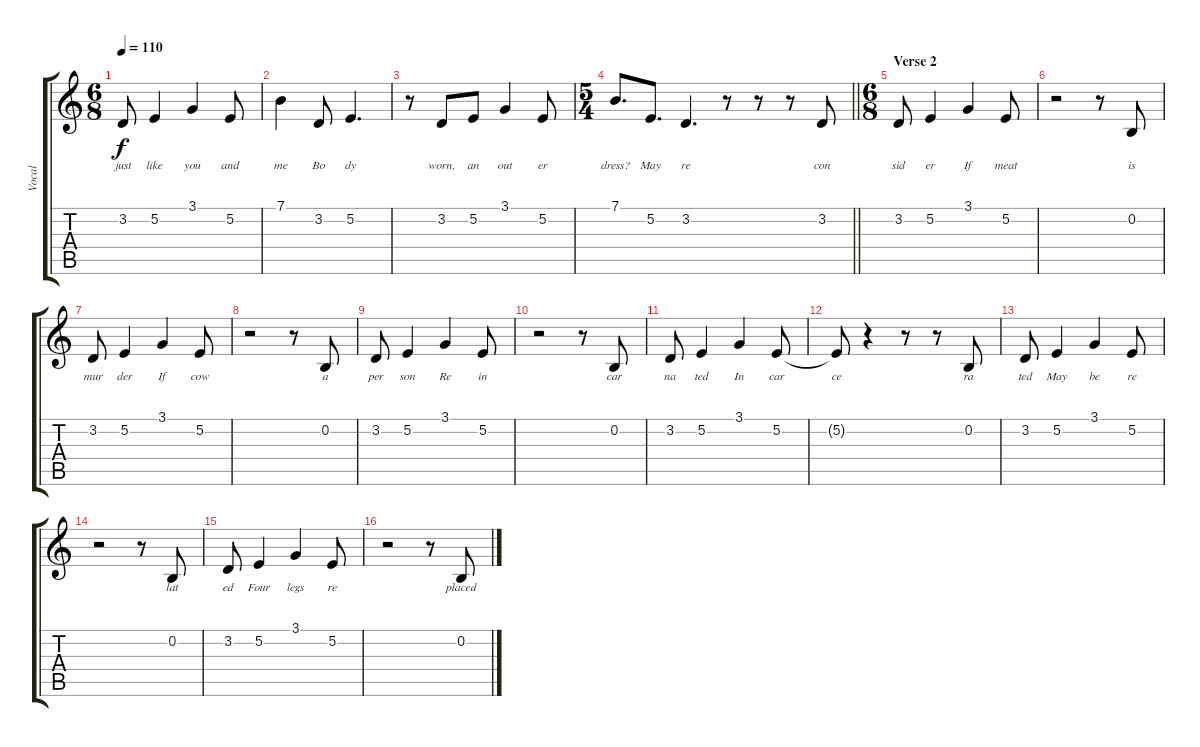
\track ("Vocal" "Vocal") {instrument acousticgrandpiano}
\staff {score tabs}
\tuning (E4 B3 G3 D3 A2 E2) {hide}
\ts (6 8)
\tempo 110
\clef g2
\ks c
3.2.8{lyrics (0 "just") lyrics (1 "") lyrics (2 "") lyrics (3 "") lyrics (4 "") dy f} 5.2.4{lyrics (0 "like") lyrics (1 "") lyrics (2 "") lyrics (3 "") lyrics (4 "")} 3.1.4{lyrics (0 "you") lyrics (1 "") lyrics (2 "") lyrics (3 "") lyrics (4 "")} 5.2.8{lyrics (0 "and") lyrics (1 "") lyrics (2 "") lyrics (3 "") lyrics (4 "")} |
7.1.4{lyrics (0 "me") lyrics (1 "") lyrics (2 "") lyrics (3 "") lyrics (4 "")} 3.2.8{lyrics (0 "Bo") lyrics (1 "") lyrics (2 "") lyrics (3 "") lyrics (4 "")} 5.2.4{d lyrics (0 "dy") lyrics (1 "") lyrics (2 "") lyrics (3 "") lyrics (4 "")} |
r.8 3.2.8{lyrics (0 "worn,") lyrics (1 "") lyrics (2 "") lyrics (3 "") lyrics (4 "")} 5.2.8{lyrics (0 "an") lyrics (1 "") lyrics (2 "") lyrics (3 "") lyrics (4 "")} 3.1.4{lyrics (0 "out") lyrics (1 "") lyrics (2 "") lyrics (3 "") lyrics (4 "")} 5.2.8{lyrics (0 "er") lyrics (1 "") lyrics (2 "") lyrics (3 "") lyrics (4 "")} |
\ts (5 4)
\barLineRight lightlight
7.1.8{d lyrics (0 "dress?") lyrics (1 "") lyrics (2 "") lyrics (3 "") lyrics (4 "")} 5.2.8{d lyrics (0 "May") lyrics (1 "") lyrics (2 "") lyrics (3 "") lyrics (4 "")} 3.2.4{d lyrics (0 "re") lyrics (1 "") lyrics (2 "") lyrics (3 "") lyrics (4 "")} r.8 r.8 r.8 3.2.8{lyrics (0 "con") lyrics (1 "") lyrics (2 "") lyrics (3 "") lyrics (4 "")} |
\ts (6 8)
\section ("" "Verse 2")
3.2.8{lyrics (0 "sid") lyrics (1 "") lyrics (2 "") lyrics (3 "") lyrics (4 "")} 5.2.4{lyrics (0 "er") lyrics (1 "") lyrics (2 "") lyrics (3 "") lyrics (4 "")} 3.1.4{lyrics (0 "If") lyrics (1 "") lyrics (2 "") lyrics (3 "") lyrics (4 "")} 5.2.8{lyrics (0 "meat") lyrics (1 "") lyrics (2 "") lyrics (3 "") lyrics (4 "")} |
r.2 r.8 0.2.8{lyrics (0 "is") lyrics (1 "") lyrics (2 "") lyrics (3 "") lyrics (4 "")} |
3.2.8{lyrics (0 "mur") lyrics (1 "") lyrics (2 "") lyrics (3 "") lyrics (4 "")} 5.2.4{lyrics (0 "der") lyrics (1 "") lyrics (2 "") lyrics (3 "") lyrics (4 "")} 3.1.4{lyrics (0 "If") lyrics (1 "") lyrics (2 "") lyrics (3 "") lyrics (4 "")} 5.2.8{lyrics (0 "cow") lyrics (1 "") lyrics (2 "") lyrics (3 "") lyrics (4 "")} |
r.2 r.8 0.2.8{lyrics (0 "a") lyrics (1 "") lyrics (2 "") lyrics (3 "") lyrics (4 "")} |
3.2.8{lyrics (0 "per") lyrics (1 "") lyrics (2 "") lyrics (3 "") lyrics (4 "")} 5.2.4{lyrics (0 "son") lyrics (1 "") lyrics (2 "") lyrics (3 "") lyrics (4 "")} 3.1.4{lyrics (0 "Re") lyrics (1 "") lyrics (2 "") lyrics (3 "") lyrics (4 "")} 5.2.8{lyrics (0 "in") lyrics (1 "") lyrics (2 "") lyrics (3 "") lyrics (4 "")} |
r.2 r.8 0.2.8{lyrics (0 "car") lyrics (1 "") lyrics (2 "") lyrics (3 "") lyrics (4 "")} |
3.2.8{lyrics (0 "na") lyrics (1 "") lyrics (2 "") lyrics (3 "") lyrics (4 "")} 5.2.4{lyrics (0 "ted") lyrics (1 "") lyrics (2 "") lyrics (3 "") lyrics (4 "")} 3.1.4{lyrics (0 "In") lyrics (1 "") lyrics (2 "") lyrics (3 "") lyrics (4 "")} 5.2.8{lyrics (0 "car") lyrics (1 "") lyrics (2 "") lyrics (3 "") lyrics (4 "")} |
5.2{t}.8{lyrics (0 "ce") lyrics (1 "") lyrics (2 "") lyrics (3 "") lyrics (4 "")} r.4 r.8 r.8 0.2.8{lyrics (0 "ra") lyrics (1 "") lyrics (2 "") lyrics (3 "") lyrics (4 "")} |
3.2.8{lyrics (0 "ted") lyrics (1 "") lyrics (2 "") lyrics (3 "") lyrics (4 "")} 5.2.4{lyrics (0 "May") lyrics (1 "") lyrics (2 "") lyrics (3 "") lyrics (4 "")} 3.1.4{lyrics (0 "be") lyrics (1 "") lyrics (2 "") lyrics (3 "") lyrics (4 "")} 5.2.8{lyrics (0 "re") lyrics (1 "") lyrics (2 "") lyrics (3 "") lyrics (4 "")} |
r.2 r.8 0.2.8{lyrics (0 "lat") lyrics (1 "") lyrics (2 "") lyrics (3 "") lyrics (4 "")} |
3.2.8{lyrics (0 "ed") lyrics (1 "") lyrics (2 "") lyrics (3 "") lyrics (4 "")} 5.2.4{lyrics (0 "Four") lyrics (1 "") lyrics (2 "") lyrics (3 "") lyrics (4 "")} 3.1.4{lyrics (0 "legs") lyrics (1 "") lyrics (2 "") lyrics (3 "") lyrics (4 "")} 5.2.8{lyrics (0 "re") lyrics (1 "") lyrics (2 "") lyrics (3 "") lyrics (4 "")} |
r.2 r.8 0.2.8{lyrics (0 "placed") lyrics (1 "") lyrics (2 "") lyrics (3 "") lyrics (4 "")}
